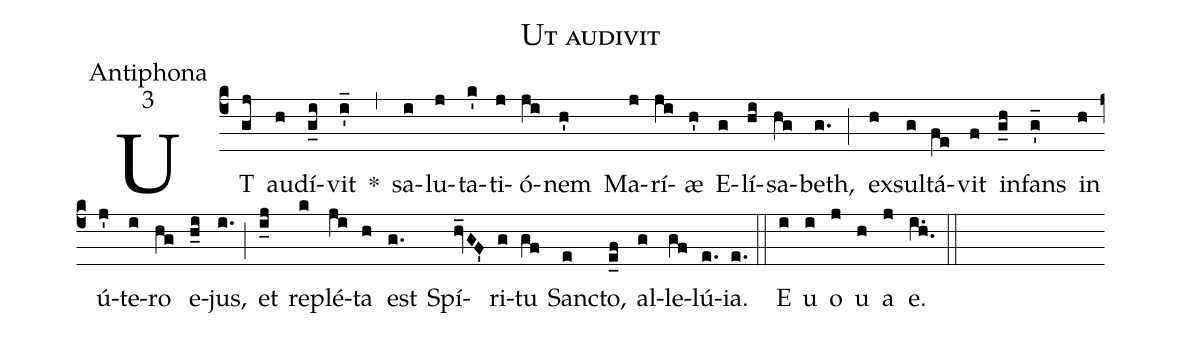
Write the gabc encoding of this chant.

name:Ut audivit;
office-part:Antiphona;
mode:3;
%%
(c4)UT(gj) au(h)dí(g_i)vit(i_') *(,) sa(i)lu(j)ta(k')ti(j)ó(ji)nem(h') Ma(j)rí(ji)æ(h') E(g)lí(hi)sa(hg)beth,(g.) (;) ex(h)sul(g)tá(fe)vit(f) in(g_h)fans(g_') in(h) ú(j')te(i)ro(hg) e(h_i)jus,(i.) (;) et(i_j) re(k)plé(ji)ta(h) est(g.) Spí(hv_GF')ri(g)tu(gf) Sanc(e)to,(e_f) al(g)le(gf)lú(e.)ia.(e.) (::) E(i) u(i) o(j) u(h) a(j) e.(i.h.) (::)
